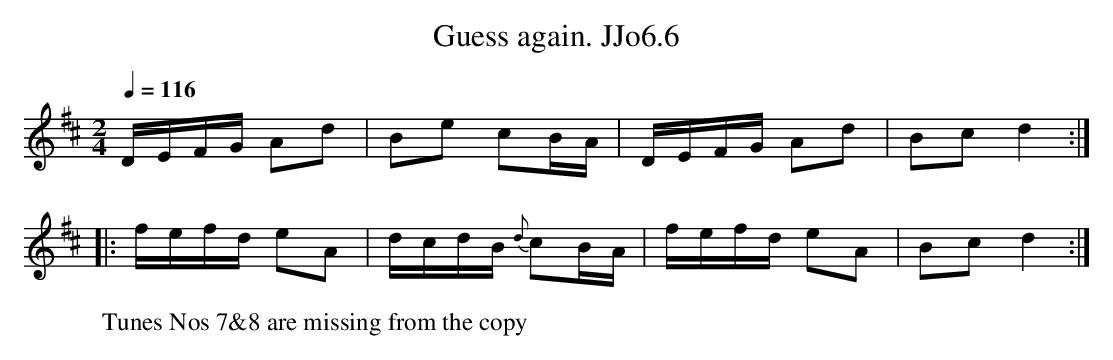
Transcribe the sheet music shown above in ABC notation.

X:1
T:Guess again. JJo6.6
M:2/4
L:1/16
K:C
Q:1/4=116
W:Tunes Nos 7&8 are missing from the copy
K:D
DEFG A2d2|B2e2 c2BA|DEFG A2d2|B2c2d4:|
|:fefd e2A2|dcdB {d}c2BA|fefd e2A2|B2c2d4:|
